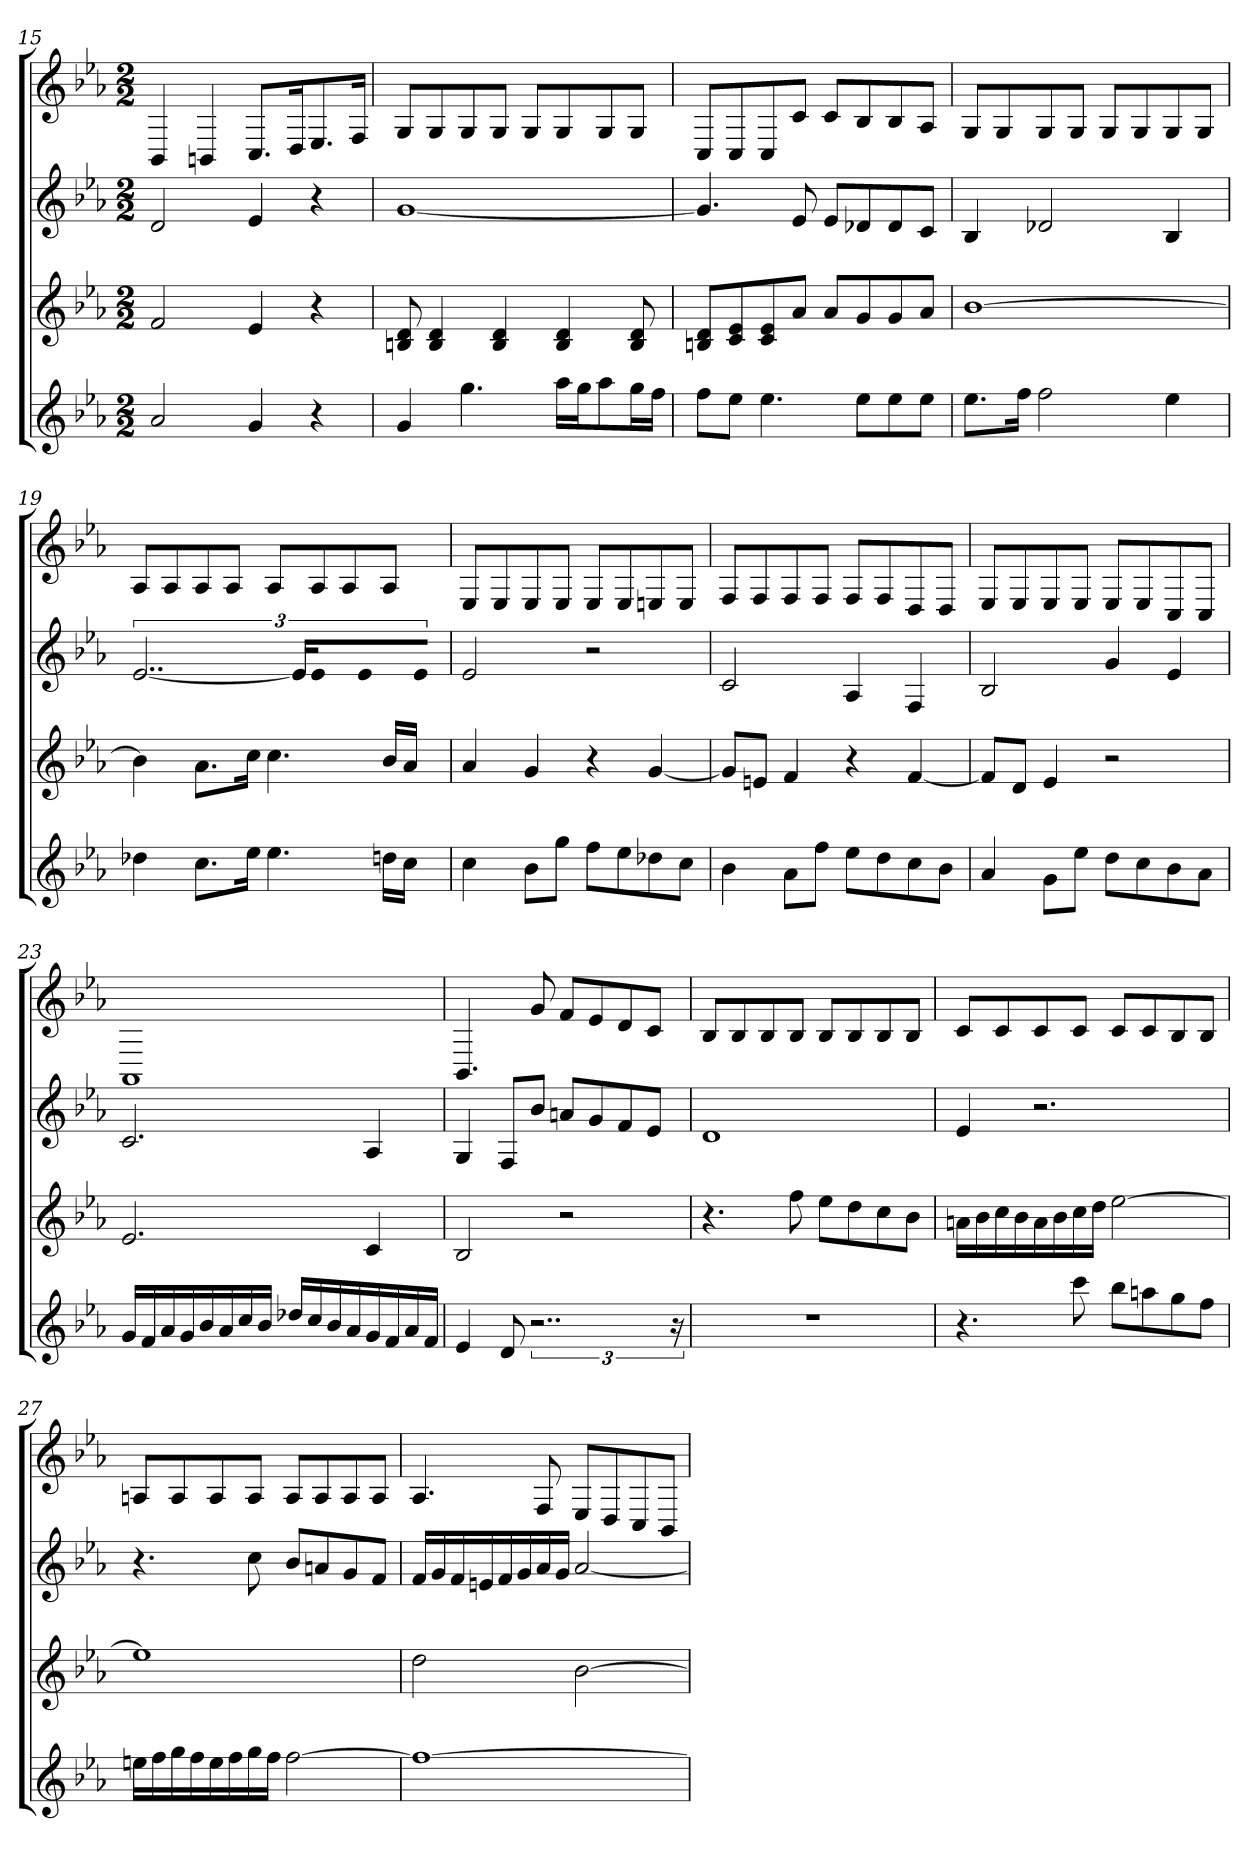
**kern	**kern	**kern	**kern
*part4	*part3	*part2	*part1
*staff4	*staff3	*staff2	*staff1
*k[b-e-a-]	*k[b-e-a-]	*k[b-e-a-]	*k[b-e-a-]
*E-:	*E-:	*E-:	*E-:
*M2/2	*M2/2	*M2/2	*M2/2
=15	=15	=15	=15
2a-	2f	2d	4BB-
.	.	.	4BBn
4g	4e-	4e-	8.CL
.	.	.	16DK
4r	4r	4r	8.E-
.	.	.	16FJk
=16	=16	=16	=16
4g	8Bn 8d	[1g	8GL
.	4B 4d	.	8G
4.gg	.	.	8G
.	4B 4d	.	8GJ
.	.	.	8GL
16aa-LL	4B 4d	.	8G
16ggJ	.	.	.
8aa-	.	.	8G
16ggL	8B 8d	.	8GJ
16ffJJ	.	.	.
=17	=17	=17	=17
8ffL	8Bn 8dL	4.g]	8CL
8ee-J	8c 8e-	.	8C
4.ee-	8c 8e-	.	8C
.	8a-J	8e-	8cJ
.	8a-L	8e-L	8cL
8ee-L	8g	8d-X	8B-
8ee-	8g	8d-	8B-
8ee-J	8a-J	8cJ	8A-J
=18	=18	=18	=18
8.ee-L	[1b-	4B-	8GL
.	.	.	8G
16ffJk	.	.	.
2ff	.	2d-X	8G
.	.	.	8GJ
.	.	.	8GL
.	.	.	8G
4ee-	.	4B-	8G
.	.	.	8GJ
=19	=19	=19	=19
4dd-X	4b-]	[3..e-	8A-L
.	.	.	8A-
8.ccL	8.a-L	.	8A-
.	.	.	8A-J
16ee-Jk	16ccJk	.	.
4.ee-	4.cc	.	8A-L
.	.	24e-KL]	.
.	.	8e-	8A-
.	.	8e-	8A-
16ddnLL	16b-LL	8e-J	8A-J
16ccJJ	16a-JJ	.	.
=20	=20	=20	=20
4cc	4a-	2e-	8E-L
.	.	.	8E-
8b-L	4g	.	8E-
8ggJ	.	.	8E-J
8ffL	4r	2r	8E-L
8ee-	.	.	8E-
8dd-X	[4g	.	8En
8ccJ	.	.	8EJ
=21	=21	=21	=21
4b-	8gL]	2c	8FL
.	8enJ	.	8F
8a-L	4f	.	8F
8ffJ	.	.	8FJ
8ee-L	4r	4A-	8FL
8dd	.	.	8F
8cc	[4f	4F	8D
8b-J	.	.	8DJ
=22	=22	=22	=22
4a-	8fL]	2B-	8E-L
.	8dJ	.	8E-
8gL	4e-	.	8E-
8ee-J	.	.	8E-J
8ddL	2r	4g	8E-L
8cc	.	.	8E-
8b-	.	4e-	8C
8a-J	.	.	8CJ
=23	=23	=23	=23
16gLL	2.e-	2.c	1AA-
16f	.	.	.
16a-	.	.	.
16g	.	.	.
16b-	.	.	.
16a-	.	.	.
16cc	.	.	.
16b-JJ	.	.	.
16dd-XLL	.	.	.
16cc	.	.	.
16b-	.	.	.
16a-	.	.	.
16g	4c	4A-	.
16f	.	.	.
16a-	.	.	.
16fJJ	.	.	.
=24	=24	=24	=24
4e-	2B-	4G	4.BB-
8d	.	8FL	.
3..r	.	8b-J	8g
.	2r	8anL	8fL
.	.	8g	8e-
.	.	8f	8d
.	.	8e-J	8cJ
24r	.	.	.
=25	=25	=25	=25
1r	4.r	1d	8B-L
.	.	.	8B-
.	.	.	8B-
.	8ff	.	8B-J
.	8ee-L	.	8B-L
.	8dd	.	8B-
.	8cc	.	8B-
.	8b-J	.	8B-J
=26	=26	=26	=26
4.r	16anLL	4e-	8cL
.	16b-	.	.
.	16cc	.	8c
.	16b-	.	.
.	16a	2.r	8c
.	16b-	.	.
8ccc	16cc	.	8cJ
.	16ddJJ	.	.
8bb-L	[2ee-	.	8cL
8aan	.	.	8c
8gg	.	.	8B-
8ffJ	.	.	8B-J
=27	=27	=27	=27
16eenLL	1ee-]	4.r	8AnL
16ff	.	.	.
16gg	.	.	8A
16ff	.	.	.
16ee	.	.	8A
16ff	.	.	.
16gg	.	8cc	8AJ
16ffJJ	.	.	.
[2ff	.	8b-L	8AL
.	.	8an	8A
.	.	8g	8A
.	.	8fJ	8AJ
=28	=28	=28	=28
1ff_	2dd	16fLL	4.A-
.	.	16g	.
.	.	16f	.
.	.	16en	.
.	.	16f	.
.	.	16g	.
.	.	16a-	8F
.	.	16gJJ	.
.	[2b-	[2a-	8E-L
.	.	.	8D
.	.	.	8C
.	.	.	8BB-J
=	=	=	=
*-	*-	*-	*-
